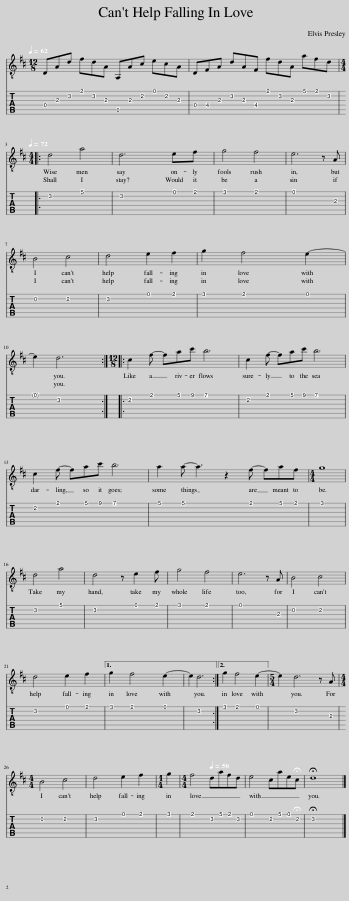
X:1
%%score { 1 | 2 }
L:1/8
Q:1/4=62
M:12/8
I:linebreak $
K:D
V:1 treble-8
V:2 tab stafflines=6 strings="E2,A2,D3,G3,B3,E4 nostems "
V:1
 DAd fdA A,Ac ecA | DFA dAF fdA afd |:$[M:4/4][Q:1/4=72] d4 a4 | d6 ef | g4 f4 | %5
 e6 z A |$ B4 c4 | d4 e2 f2 | g2 f4 e2- |$ e2 d6 :: %10
[M:12/8] c2 f- fac' b6 | c2 f- fac' b6 |$ c2 f- fac' b6 | a2 a- a3 z2 f- faf |[M:4/4] g8 |$ %15
 d4 a4 | d4 z e2 f | g4 f4 | e6 z A | B4 c4 |$ %20
 d4 e2 f2 |1 g2 f4 e2- | e2 d6 :|2 g2 f4 e2- ||[M:5/4] e2 d6 z A |$ %25
[M:4/4] B4 c4 | d4 e2 f2 |[M:1/4] g2 |[M:4/4] f4[Q:1/4=50] dafd | e4 cae!fermata!c | %30
 !fermata!d8 |] %31
V:2
 !4!D, !3!A, !2!D !1!F !2!D !3!A, !5!A,, !3!A, !2!C !1!E !2!C !3!A, | !4!D, !4!F, !3!A, !2!D !3!A, !4!F, !1!F !2!D !3!A, !1!A !1!F !2!D |:$[M:4/4] !2!D4 !1!A4 | !2!D6 !1!E !1!F | !1!G4 !1!F4 | %5
 !1!E6 x !3!A, |$ !2!B,4 !2!C4 | !2!D4 !1!E2 !1!F2 | !1!G2 !1!F4 !1!E2- |$ !1!E2 !2!D6 :: %10
[M:12/8] !2!C2 !1!F- !1!F !1!A !1!c !1!B6 | !2!C2 !1!F- !1!F !1!A !1!c !1!B6 |$ !2!C2 !1!F- !1!F !1!A !1!c !1!B6 | !1!A2 !1!A- !1!A3 x2 !1!F- !1!F !1!A !1!F |[M:4/4] !1!G8 |$ %15
 !2!D4 !1!A4 | !2!D4 x !1!E2 !1!F | !1!G4 !1!F4 | !1!E6 x !3!A, | !2!B,4 !2!C4 |$ %20
 !2!D4 !1!E2 !1!F2 |1 !1!G2 !1!F4 !1!E2- | !1!E2 !2!D6 :|2 !1!G2 !1!F4 !1!E2- ||[M:5/4] !1!E2 !2!D6 x !3!A, |$ %25
[M:4/4] !2!B,4 !2!C4 | !2!D4 !1!E2 !1!F2 |[M:1/4] !1!G2 |[M:4/4] !1!F4 !2!D !1!A !1!F !2!D | !1!E4 !2!C !1!A !1!E !fermata!!2!C | %30
 !fermata!!2!D8 |] %31
